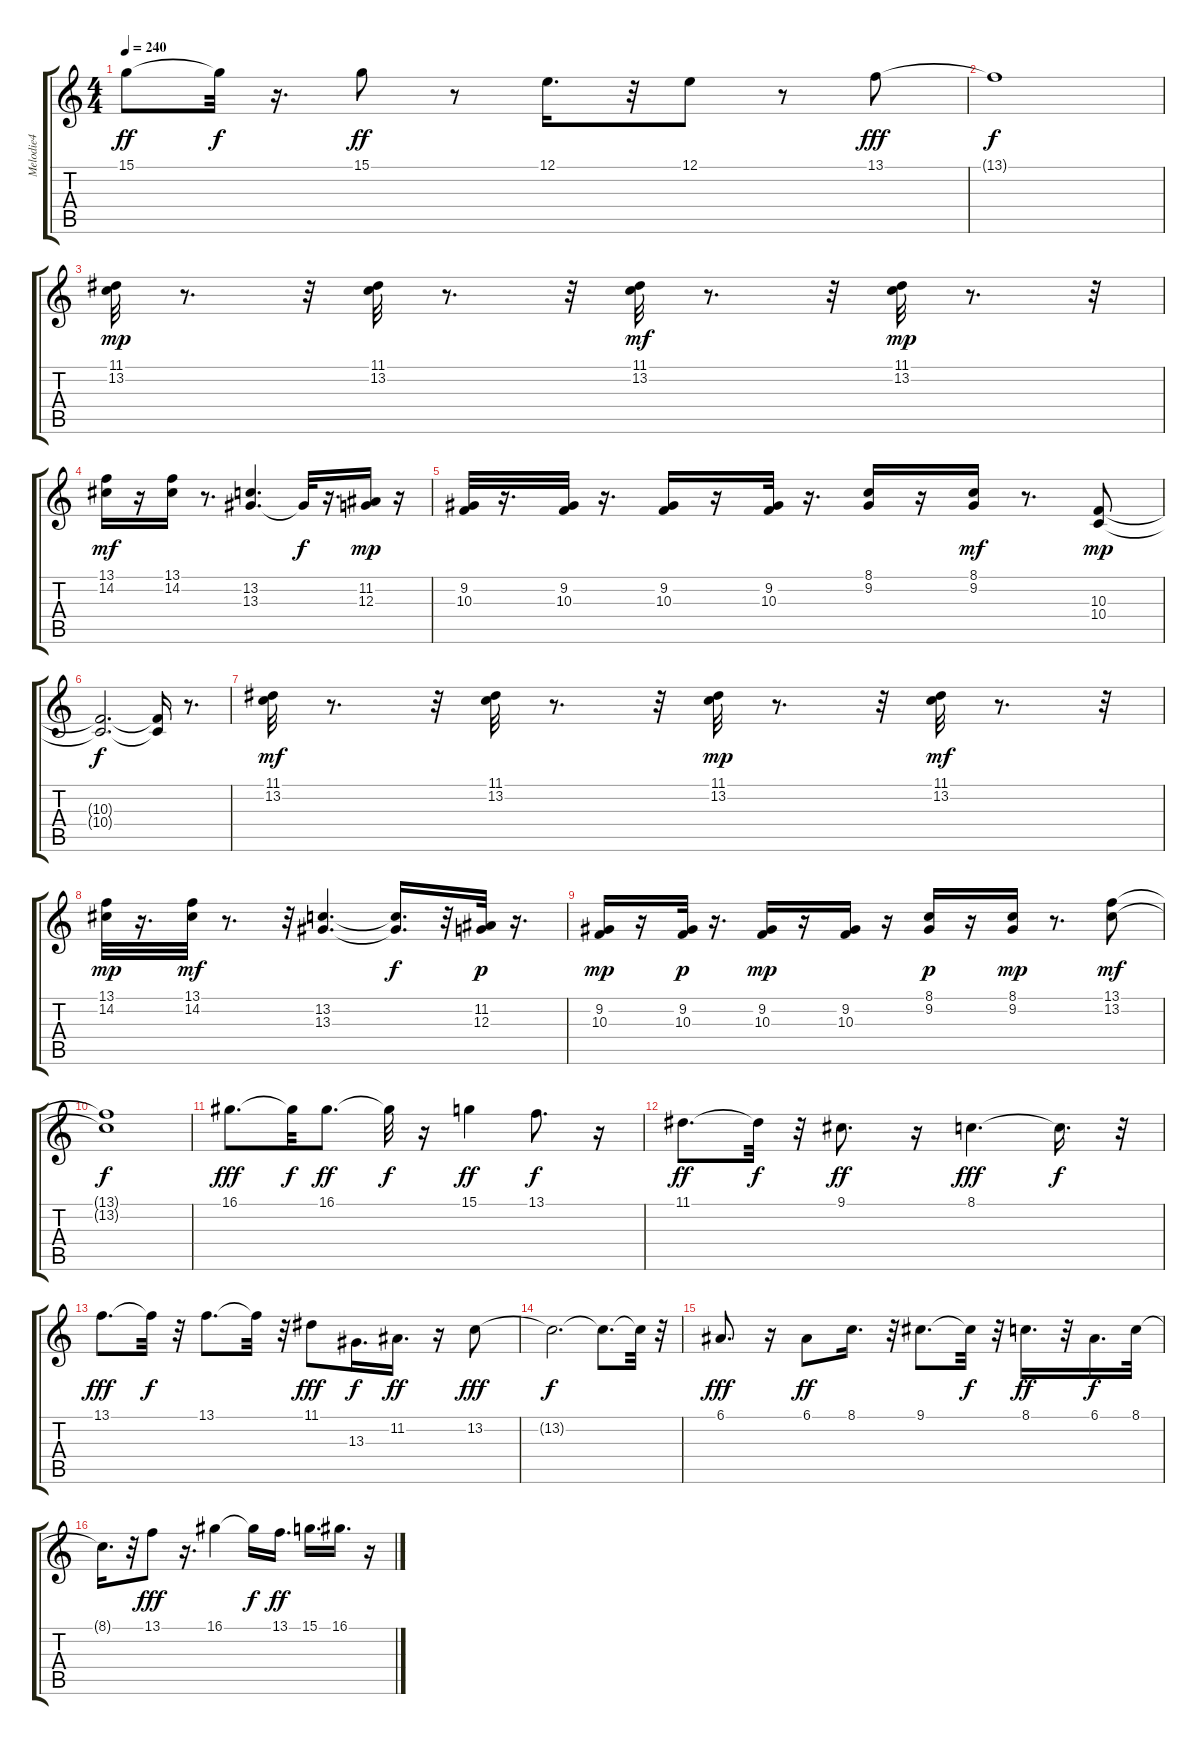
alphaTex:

\track ("Melodie4" "Melodie4") {instrument harmonica}
\staff {score tabs}
\tuning (E4 B3 G3 D3 A2 E2) {hide}
\ts (4 4)
\tempo 240
\clef g2
\ks c
15.1.8{dy ff} 15.1{t}.32{dy f} r.16{d} 15.1.8{dy ff} r.8 12.1.16{d} r.32 12.1.8 r.8 13.1.8{dy fff} |
13.1{t}.1{dy f} |
(11.1 13.2).32{dy mp} r.8{d} r.32 (11.1 13.2).32 r.8{d} r.32 (11.1 13.2).32{dy mf} r.8{d} r.32 (11.1 13.2).32{dy mp} r.8{d} r.32 |
(13.1 14.2).16{dy mf} r.16 (13.1 14.2).16 r.8{d} (13.2 13.3).4{d} 13.3{t}.32{dy f} r.16{d} (11.2 12.3).16{dy mp} r.16 |
(9.2 10.3).32 r.16{d} (9.2 10.3).32 r.16{d} (9.2 10.3).16 r.16 (9.2 10.3).32 r.16{d} (8.1 9.2).16 r.16 (8.1 9.2).16{dy mf} r.8{d} (10.3 10.4).8{dy mp} |
(10.3{t} 10.4{t}).2{d dy f} (10.3{t} 10.4{t}).16 r.8{d} |
(11.1 13.2).32{dy mf} r.8{d} r.32 (11.1 13.2).32 r.8{d} r.32 (11.1 13.2).32{dy mp} r.8{d} r.32 (11.1 13.2).32{dy mf} r.8{d} r.32 |
(13.1 14.2).32{dy mp} r.16{d} (13.1 14.2).32{dy mf} r.8{d} r.32 (13.2 13.3).4{d} (13.2{t} 13.3{t}).16{d dy f} r.32 (11.2 12.3).32{dy p} r.16{d} |
(9.2 10.3).16{dy mp} r.16 (9.2 10.3).32{dy p} r.16{d} (9.2 10.3).16{dy mp} r.16 (9.2 10.3).16 r.16 (8.1 9.2).16{dy p} r.16 (8.1 9.2).16{dy mp} r.8{d} (13.1 13.2).8{dy mf} |
(13.1{t} 13.2{t}).1{dy f} |
16.1.8{d dy fff} 16.1{t}.32{dy f} 16.1.8{d dy ff} 16.1{t}.32{dy f} r.16 15.1.4{dy ff} 13.1.8{d dy f} r.16 |
11.1.8{d dy ff} 11.1{t}.32{dy f} r.32 9.1.8{d dy ff} r.16 8.1.4{d dy fff} 8.1{t}.16{d dy f} r.32 |
13.1.8{d dy fff} 13.1{t}.32{dy f} r.32 13.1.8{d} 13.1{t}.32 r.32 11.1.8{dy fff} 13.3.16{d dy f} 11.2.16{d dy ff} r.16 13.2.8{dy fff} |
13.2{t}.2{d dy f} 13.2{t}.8{d} 13.2{t}.32 r.32 |
6.1.8{d dy fff} r.16 6.1.8{dy ff} 8.1.16{d} r.32 9.1.8{d} 9.1{t}.32{dy f} r.32 8.1.16{d dy ff} r.32 6.1.16{d dy f} 8.1.32 |
8.1{t}.16{d} r.32 13.1.8{dy fff} r.16{d} 16.1.4 16.1{t}.16{dy f} 13.1.16{d dy ff} 15.1.16{d} 16.1.16{d} r.16
